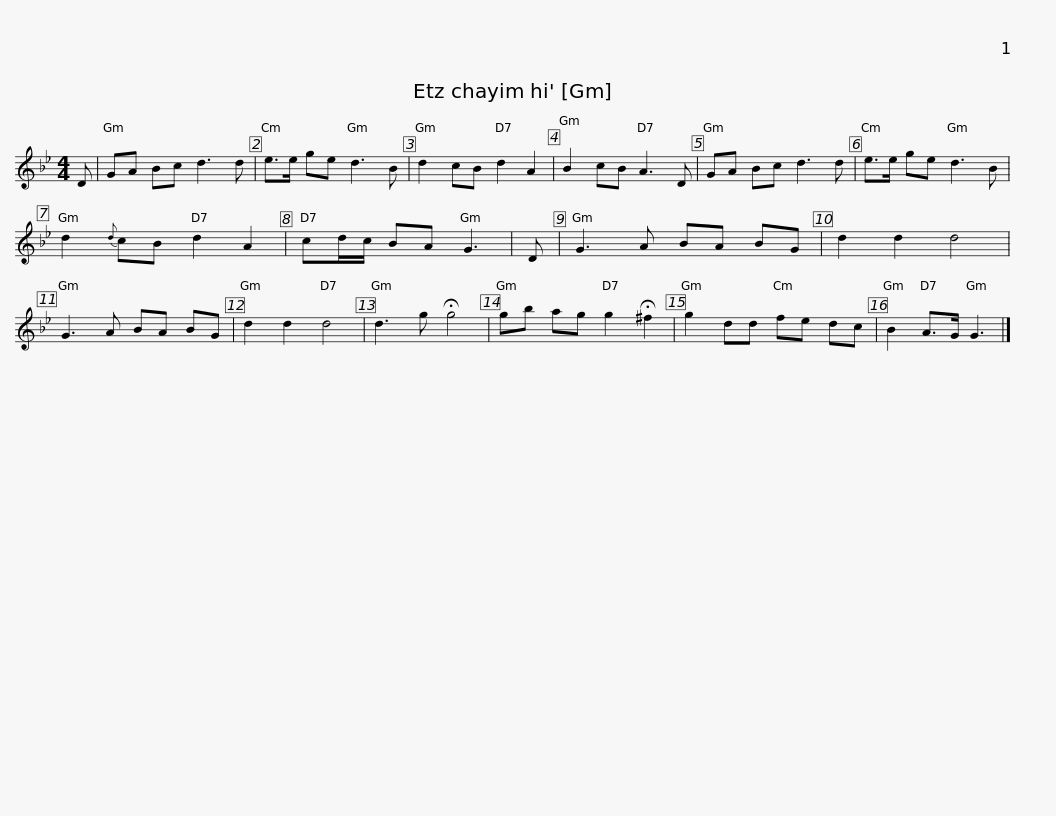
X:1
L:1/8
M:4/4
I:linebreak $
K:Gmin
V:1 treble
V:1
 D | GA Bc d3 d | e>e ge d3 B | d2 cB d2 A2 | B2 cB A3 D | %5
 GA Bc d3 d | e>e ge d3 B |$ d2{d} cB d2 A2 | cd/c/ BA G3 | D | %10
 G3 A BA BG | d2 d2 d4 | G3 A BA BG | d2 d2 d4 | d3 g !fermata!g4 |$ %15
 gb ag g2 !fermata!^f2 | g2 dd fe dc | B2 A>G G3 |] %18
